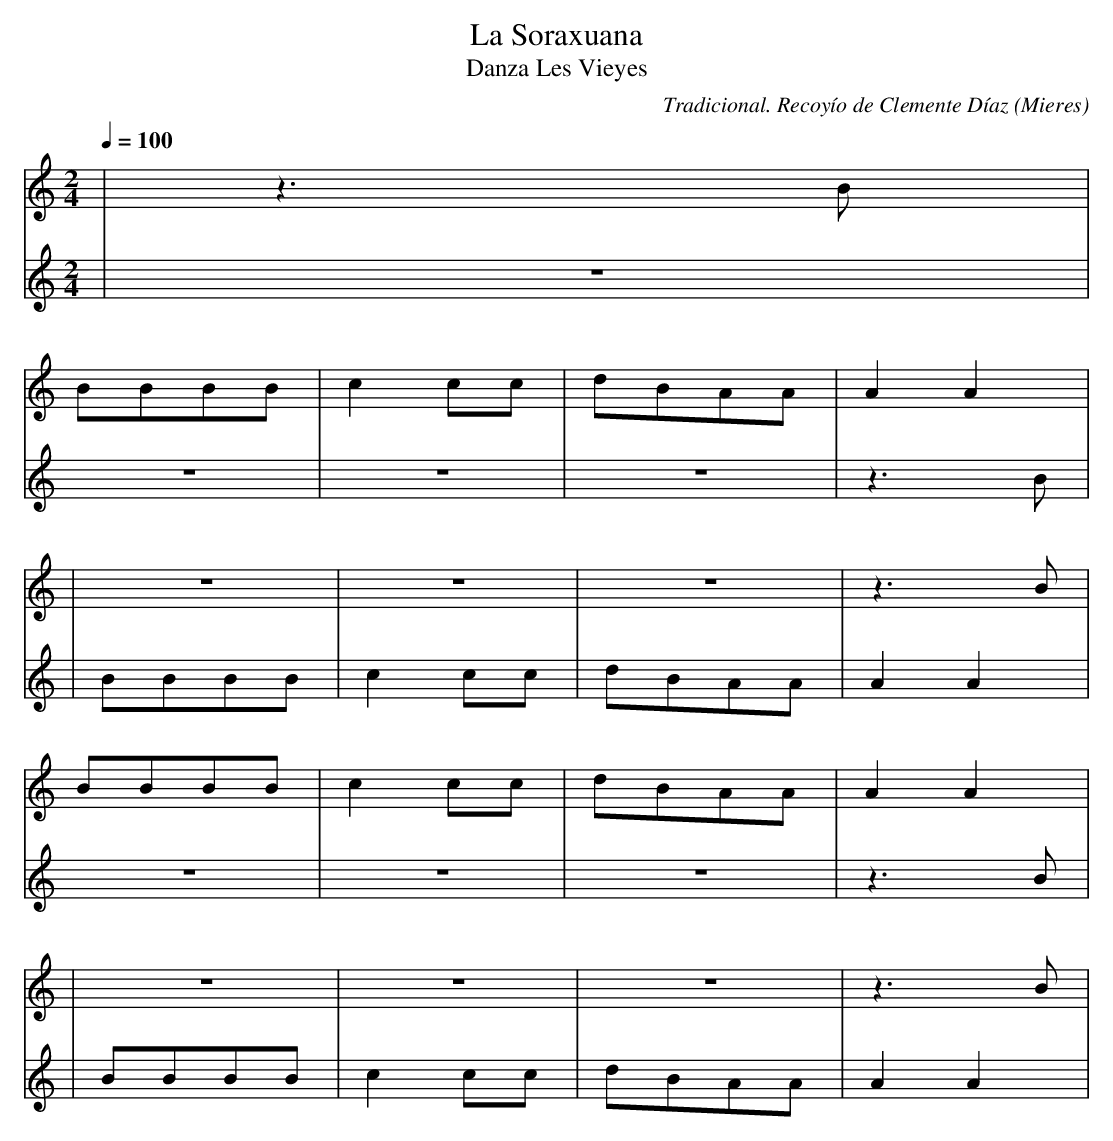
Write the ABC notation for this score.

X:1
T:La Soraxuana
T:Danza Les Vieyes
C:Tradicional. Recoyío de Clemente Díaz
O:Mieres
E:2 Voces
M:2/4
L:1/8
Q:1/4=100
K:C
|z3 B|
BBBB|c2 cc|dBAA|A2 A2|
|z4|z4|z4|z3 B|
BBBB|c2 cc|dBAA|A2 A2|
|z4|z4|z4|z3 B|
V:2
|z4|
z4|z4|z4|z3 B|
|BBBB|c2 cc|dBAA|A2 A2|
z4|z4|z4|z3 B|
|BBBB|c2 cc|dBAA|A2 A2|
